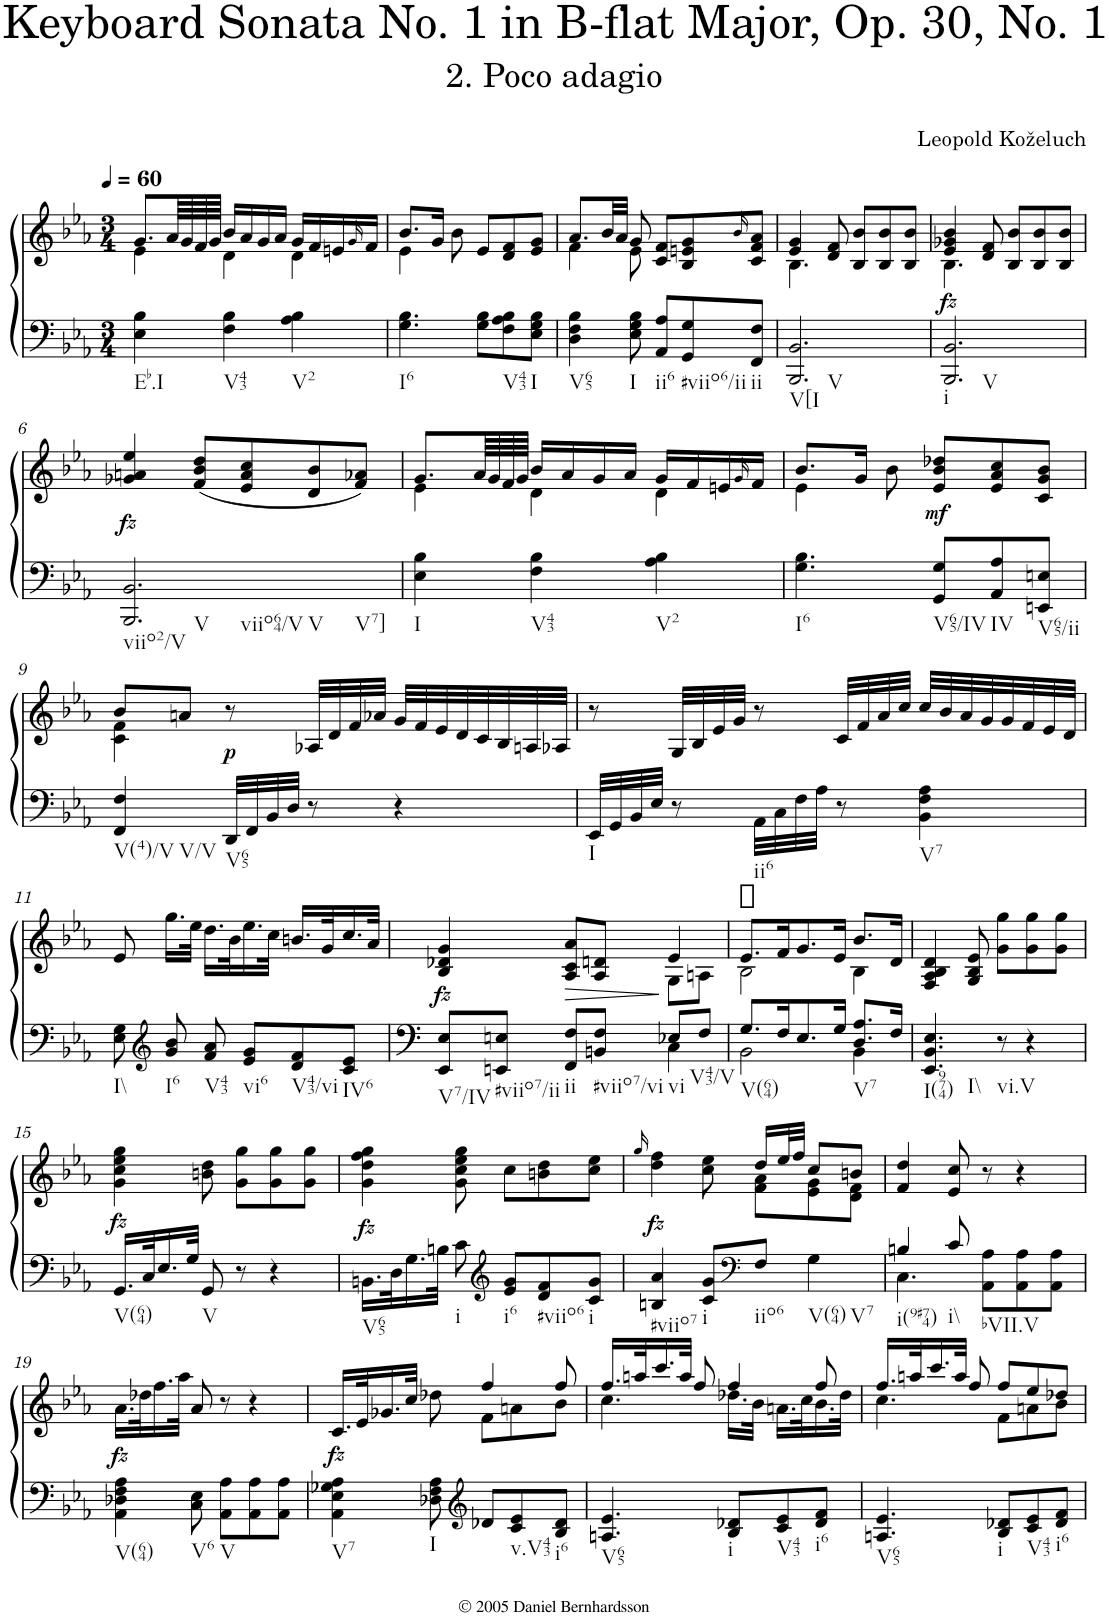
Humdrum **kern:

**kern	**kern	**dynam
*part1	*part1	*part1
*staff2	*staff1	*staff1/2
*I"Piano	*	*
*I'Pno.	*	*
*clefF4	*clefG2	*
*k[b-e-a-]	*k[b-e-a-]	*
*E-:	*E-:	*
*M3/4	*M3/4	*
*MM60	*MM60	*
=1	=1	=1
*	*^	*
!LO:TX:b:t=Eb.I	!	!	!
4E-\ 4B-\	8.g/L	4e-\	.
.	64a-/LLL	.	.
.	64g/	.	.
.	64f/	.	.
.	64g/JJJJ	.	.
!LO:TX:b:t=V43	!	!	!
4F\ 4B-\	16b-/LL	4d\	.
.	16a-/	.	.
.	16g/	.	.
.	16a-/JJ	.	.
!LO:TX:b:t=V2	!	!	!
4A-\ 4B-\	16g/LL	4d\	.
.	16f/	.	.
.	16en/	.	.
.	16qg/	.	.
.	16f/JJ	.	.
=2	=2	=2	=2
!LO:TX:b:t=I6	!	!	!
4.G\ 4.B-\	8.b-/L	4e-\	.
.	16g/Jk	.	.
.	8b-\	4ryy	.
8G\ 8B-\L	8e-/L	.	.
!LO:TX:b:t=V43	!	!	!
8F\ 8A-\ 8B-\	8d/ 8f/	4ryy	.
!LO:TX:b:t=I	!	!	!
8E-\ 8G\ 8B-\J	8e-/ 8g/J	.	.
=3	=3	=3	=3
!LO:TX:b:t=V65	!	!	!
4D\ 4F\ 4B-\	8.a-/L	4f\	.
.	32b-/LL	.	.
.	32a-/JJJ	.	.
!LO:TX:b:t=I	!	!	!
8E-\ 8G\ 8B-\	8g/	8e-\	.
!LO:TX:b:t=ii6	!	!	!
8AA-/ 8A-/L	8c/ 8f/L	8ryy	.
!LO:TX:b:t=#viio6/ii	!	!	!
8GG/ 8G/	8B-/ 8en/ 8g/	4ryy	.
.	16qb-/	.	.
!LO:TX:b:t=ii	!	!	!
8FF/ 8F/J	8c/ 8f/ 8a-/J	.	.
=4	=4	=4	=4
!LO:TX:b:t=V[I	!	!	!
!LO:TX:b:t=V	!	!	!
2.BBB-/ 2.BB-/	4e-/ 4g/	4.B-\	.
.	8d/ 8f/	.	.
.	8B-/ 8b-/L	8ryy	.
.	8B-/ 8b-/	4ryy	.
.	8B-/ 8b-/J	.	.
=5	=5	=5	=5
!LO:TX:b:t=i	!	!	!
!LO:TX:b:t=V	!	!	!
!	!	!	!LO:DY:b
2.BBB-/ 2.BB-/	4e-/ 4g-X/ 4b-/	4.B-\	fz
.	8d/ 8f/	.	.
.	8B-/ 8b-/L	8ryy	.
.	8B-/ 8b-/	4ryy	.
.	8B-/ 8b-/J	.	.
*	*v	*v	*
!!LO:LB:g=z
=6	=6	=6
!LO:TX:b:t=viio2/V	!	!
!LO:TX:b:t=V	!	!
!LO:TX:b:t=viio64/V	!	!
!LO:TX:b:t=V	!	!
!LO:TX:b:t=V7]	!	!
!	!	!LO:DY:b
2.BBB-/ 2.BB-/	4g-X/ 4an/ 4ee-/	fz
.	(8f/ 8b-/ 8dd/L	.
.	8e-/ 8a/ 8cc/	.
.	8d/ 8b-/	.
.	8f/ 8a-X/J)	.
=7	=7	=7
*	*^	*
!LO:TX:b:t=I	!	!	!
4E-\ 4B-\	8.g/L	4e-\	.
.	64a-/LLL	.	.
.	64g/	.	.
.	64f/	.	.
.	64g/JJJJ	.	.
!LO:TX:b:t=V43	!	!	!
4F\ 4B-\	16b-/LL	4d\	.
.	16a-/	.	.
.	16g/	.	.
.	16a-/JJ	.	.
!LO:TX:b:t=V2	!	!	!
4A-\ 4B-\	16g/LL	4d\	.
.	16f/	.	.
.	16en/	.	.
.	16qg/	.	.
.	16f/JJ	.	.
=8	=8	=8	=8
!LO:TX:b:t=I6	!	!	!
4.G\ 4.B-\	8.b-/L	4e-\	.
.	16g/Jk	.	.
.	8b-\	4ryy	.
!LO:TX:b:t=V65/IV	!	!	!
!	!	!	!LO:DY:b
8GG/ 8G/L	8e-/ 8b-/ 8dd-X/L	.	mf
!LO:TX:b:t=IV	!	!	!
8AA-/ 8A-/	8e-/ 8a-/ 8cc/	4ryy	.
!LO:TX:b:t=V65/ii	!	!	!
8EEn/ 8En/J	8c/ 8g/ 8b-/J	.	.
!!LO:LB:g=z	!!
=9	=9	=9	=9
!LO:TX:b:t=V(4)/V	!	!	!
!LO:TX:b:t=V/V	!	!	!
4FF/ 4F/	8b-/L	4c\ 4f\	.
.	8an/J	.	.
!LO:TX:b:t=V65	!	!	!
!	!	!	!LO:DY:b
32DD/LLL	8r	4ryy	p
32FF/	.	.	.
32BB-/	.	.	.
32D/JJJ	.	.	.
8r	32A-X/LLL	.	.
.	32d/	.	.
.	32f/	.	.
.	32a-X/JJJ	.	.
4r	32g/LLL	4ryy	.
.	32f/	.	.
.	32e-/	.	.
.	32d/	.	.
.	32c/	.	.
.	32B-/	.	.
.	32An/	.	.
.	32A-X/JJJ	.	.
*	*v	*v	*
=10	=10	=10
!LO:TX:b:t=I	!	!
32EE-/LLL	8r	.
32GG/	.	.
32BB-/	.	.
32E-/JJJ	.	.
8r	32G/LLL	.
.	32B-/	.
.	32e-/	.
.	32g/JJJ	.
!LO:TX:b:t=ii6	!	!
32AA-\LLL	8r	.
32C\	.	.
32F\	.	.
32A-\JJJ	.	.
8r	32c/LLL	.
.	32f/	.
.	32a-/	.
.	32cc/JJJ	.
!LO:TX:b:t=V7	!	!
4BB-\ 4F\ 4A-\	32cc/LLL	.
.	32b-/	.
.	32a-/	.
.	32g/	.
.	32g/	.
.	32f/	.
.	32e-/	.
.	32d/JJJ	.
!!LO:LB:g=z
=11	=11	=11
!LO:TX:b:t=I\\	!	!
8E-\ 8G\	8e-/	.
*clefG2	*	*
!LO:TX:b:t=I6	!	!
8g/ 8b-/	16.gg\LL	.
.	32ee-\JJk	.
!LO:TX:b:t=V43	!	!
8f/ 8a-/	16.dd\LL	.
.	32b-\K	.
!LO:TX:b:t=vi6	!	!
8e-/ 8g/L	16.ee-\	.
.	32cc\JJk	.
!LO:TX:b:t=V43/vi	!	!
8d/ 8f/	16.bn/LL	.
.	32g/K	.
!LO:TX:b:t=IV6	!	!
8c/ 8e-/J	16.cc/	.
.	32a-/JJk	.
=12	=12	=12
*^	*^	*
!LO:TX:b:t=V7/IV	!	!	!	!
!	!	!	!	!LO:DY:b
8EE-/ 8E-/L	2ryy	4B-/ 4d-X/ 4g/	2ryy	fz
!LO:TX:b:t=#viio7/ii	!	!	!	!
8EEn/ 8En/J	.	.	.	.
!LO:TX:b:t=ii	!	!	!	!
!	!	!	!	!LO:HP:b
8FF/ 8F/L	.	8A-/ 8c/ 8a-/L	.	>
!LO:TX:b:t=#viio7/vi	!	!	!	!
8BBn/ 8F/J	.	8A-/ 8dn/J	.	.
!LO:TX:b:t=vi	!	!	!	!
8E-X/L	4C\	4e-/	8G\L	]
!LO:TX:b:t=V43/V	!	!	!	!
8F/J	.	.	8An\J	.
=13	=13	=13	=13	=13
!LO:TX:b:t=V(64)	!	!	!	!
8.G/L	2BB-\	8.e-/L	2B-\	.
16F/K	.	16f/K	.	.
8.E-/	.	8.g/	.	.
16G/Jk	.	16e-/Jk	.	.
!LO:TX:b:t=V7	!	!	!	!
8.D/ 8.A-/L	4BB-\	8.b-/L	4B-\	.
16F/Jk	.	16d/Jk	.	.
*v	*v	*	*	*
*	*v	*v	*
=14	=14	=14
!LO:TX:b:t=I(974)	!	!
!LO:TX:b:t=I\\	!	!
4.EE-/ 4.BB-/ 4.E-/	4F/ 4A-/ 4B-/ 4d/	.
.	8G/ 8B-/ 8e-/	.
!LO:TX:b:t=vi.V	!	!
8r	8g\ 8gg\L	.
4r	8g\ 8gg\	.
.	8g\ 8gg\J	.
!!LO:LB:g=z
=15	=15	=15
!LO:TX:b:t=V(64)	!	!
!	!	!LO:DY:b
16.GG/LL	4g\ 4cc\ 4ee-\ 4gg\	fz
32C/K	.	.
16.E-/	.	.
32G/JJk	.	.
!LO:TX:b:t=V	!	!
8GG/	8bn\ 8dd\	.
8r	8g\ 8gg\L	.
4r	8g\ 8gg\	.
.	8g\ 8gg\J	.
=16	=16	=16
!LO:TX:b:t=V65	!	!
!	!	!LO:DY:b
16.BBn\LL	4g\ 4dd\ 4ff\ 4gg\	fz
32D\K	.	.
16.G\	.	.
32Bn\JJk	.	.
!LO:TX:b:t=i	!	!
8c\	8g\ 8cc\ 8ee-\ 8gg\	.
*clefG2	*	*
!LO:TX:b:t=i6	!	!
8e-/ 8g/L	8cc\L	.
!LO:TX:b:t=#viio6	!	!
8d/ 8f/	8bn\ 8dd\	.
!LO:TX:b:t=i	!	!
8c/ 8g/J	8cc\ 8ee-\J	.
=17	=17	=17
.	16qgg/	.
*	*^	*
!LO:TX:b:t=#viio7	!	!	!
!	!	!	!LO:DY:b
4Bn/ 4a-/	4dd\ 4ff\	4ryy	fz
!LO:TX:b:t=i	!	!	!
8c/ 8g/L	8cc\ 8ee-\	8ryy	.
*clefF4	*	*	*
!LO:TX:b:t=iio6	!	!	!
8F/J	16dd/LL	8f\ 8a-\L	.
.	32ee-/L	.	.
.	32ff/JJJ	.	.
!LO:TX:b:t=V(64)	!	!	!
!LO:TX:b:t=V7	!	!	!
4G\	8cc/L	8e-\ 8g\	.
.	8bn/J	8d\ 8f\J	.
=18	=18	=18	=18
*^	*	*	*
!LO:TX:b:t=i(9#74)	!	!	!	!
*	*	*v	*v	*
4Bn/	4.C\	4f/ 4dd/	.
!LO:TX:b:t=i\\	!	!	!
8c/	.	8e-/ 8cc/	.
!LO:TX:b:t=bVII.V	!	!	!
8AA-\ 8A-\L	8ryy	8r	.
8AA-\ 8A-\	4ryy	4r	.
8AA-\ 8A-\J	.	.	.
*v	*v	*	*
!!LO:LB:g=z
=19	=19	=19
!LO:TX:b:t=V(64)	!	!
!	!	!LO:DY:b
4AA-\ 4D-X\ 4F\ 4A-\	16.a-\LL	fz
.	32dd-X\K	.
.	16.ff\	.
.	32aa-\JJk	.
!LO:TX:b:t=V6	!	!
8C\ 8E-\	8a-/	.
!LO:TX:b:t=V	!	!
8AA-\ 8A-\L	8r	.
8AA-\ 8A-\	4r	.
8AA-\ 8A-\J	.	.
=20	=20	=20
*	*^	*
!LO:TX:b:t=V7	!	!	!
!	!	!	!LO:DY:b
4AA-\ 4E-\ 4G-X\ 4A-\	16.c/LL	4ryy	fz
.	32e-/K	.	.
.	16.g-X/	.	.
.	32cc/JJk	.	.
!LO:TX:b:t=I	!	!	!
8D-X\ 8F\ 8A-\	8dd-X\	8ryy	.
*clefG2	*	*	*
8d-X/L	4ff/	8f\L	.
!LO:TX:b:t=v.V43	!	!	!
8c/ 8e-/	.	8an\	.
!LO:TX:b:t=i6	!	!	!
8B-/ 8d-/J	8ff/	8b-\J	.
=21	=21	=21	=21
!LO:TX:b:t=V65	!	!	!
4.An/ 4.e-/	16.ff/LL	4.cc\	.
.	32aan/K	.	.
.	16.ccc/	.	.
.	32aa/JJk	.	.
.	8ff/	.	.
!LO:TX:b:t=i	!	!	!
8B-/ 8d-X/L	4ff/	16.dd-X\LL	.
.	.	32b-\JJk	.
!LO:TX:b:t=V43	!	!	!
8c/ 8e-/	.	16.an\LL	.
.	.	32cc\K	.
!LO:TX:b:t=i6	!	!	!
8d-/ 8f/J	8ff/	16.b-\	.
.	.	32dd-\JJk	.
=22	=22	=22	=22
!LO:TX:b:t=V65	!	!	!
4.An/ 4.e-/	16.ff/LL	4.cc\	.
.	32aan/K	.	.
.	16.ccc/	.	.
.	32aa/JJk	.	.
.	8ff/	.	.
!LO:TX:b:t=i	!	!	!
8B-/ 8d-X/L	8ff/L	8f\L	.
!LO:TX:b:t=V43	!	!	!
8c/ 8e-/	8ee-/	8an\	.
!LO:TX:b:t=i6	!	!	!
8d-/ 8f/J	8dd-X/J	8b-\J	.
*	*v	*v	*
=	=	=
*-	*-	*-
